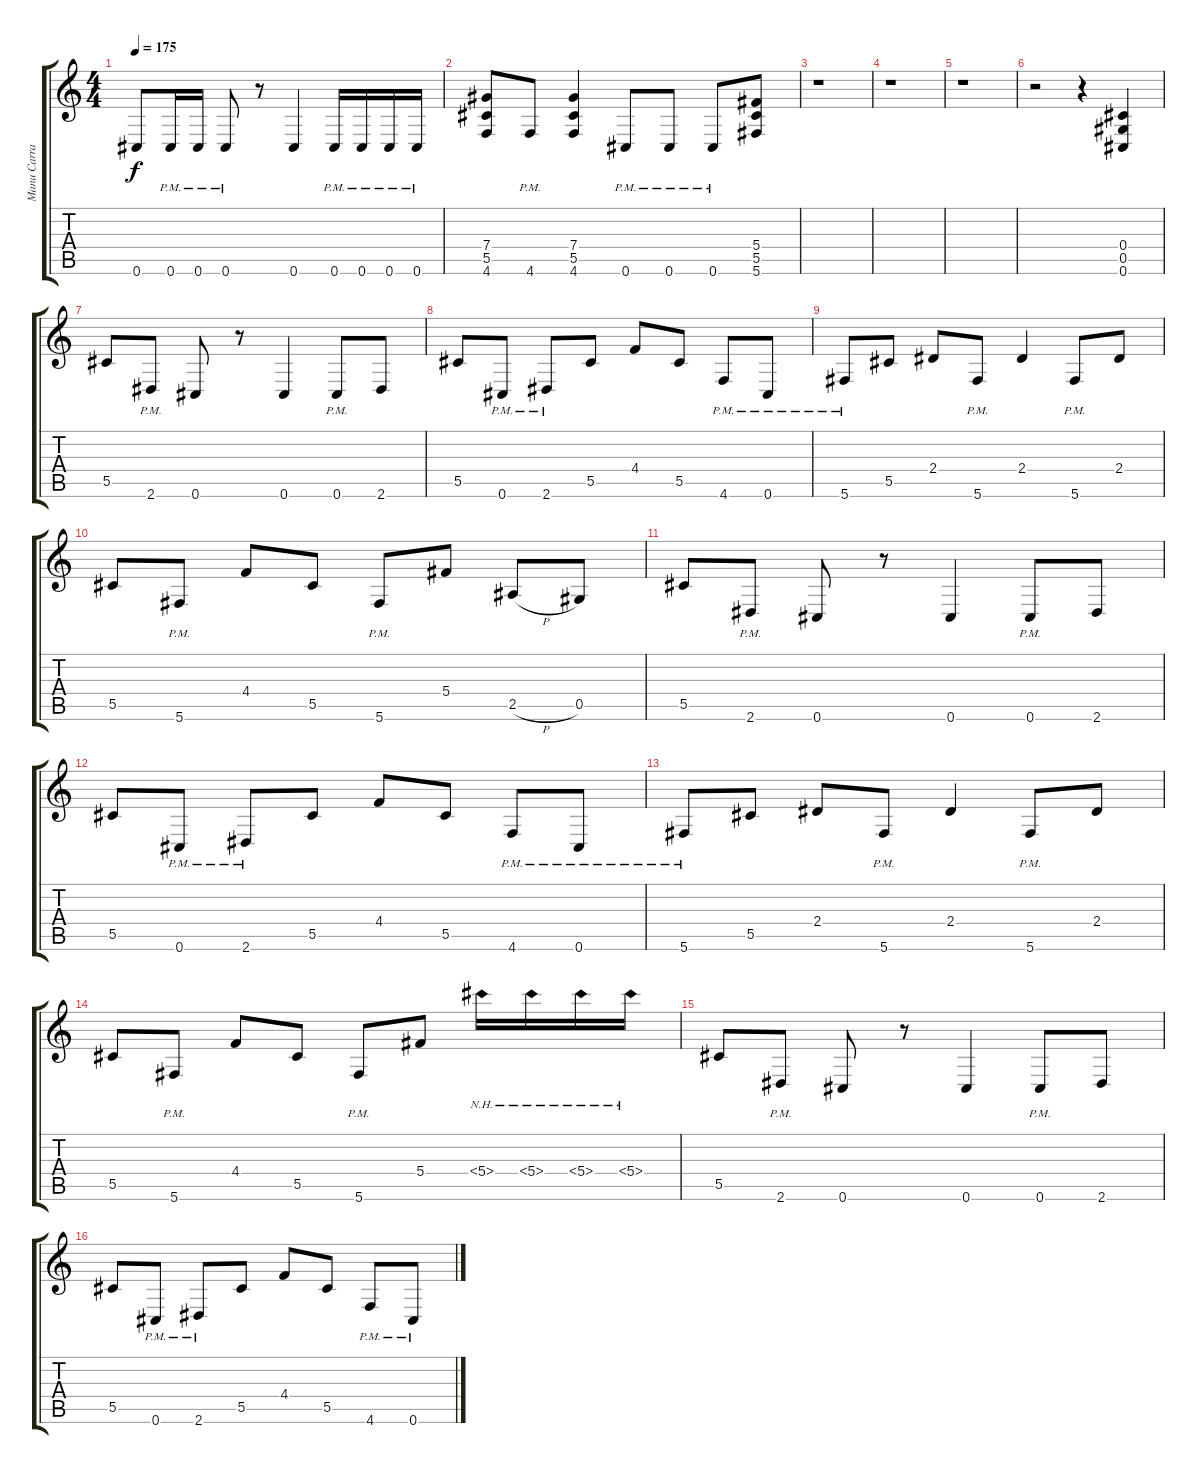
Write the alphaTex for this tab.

\track ("Manu Carrasco" "Manu Carra") {instrument distortionguitar}
\staff {score tabs}
\tuning (Eb4 Bb3 Gb3 Db3 Ab2 Db2) {hide}
\ts (4 4)
\tempo 175
\clef g2
\ks c
0.6{t}.8{dy f} 0.6{pm}.16 0.6{pm}.16 0.6{pm}.8 r.8 0.6.4 0.6{pm}.16 0.6{pm}.16 0.6{pm}.16 0.6{pm}.16 |
(7.4 5.5 4.6).8 4.6{pm}.8 (7.4 5.5 4.6).4 0.6{pm}.8 0.6{pm}.8 0.6{pm}.8 (5.4 5.5 5.6).8 |
r.1 |
r.1 |
r.1 |
r.2 r.4 (0.4 0.5 0.6).4 |
5.5.8 2.6{pm}.8 0.6.8 r.8 0.6.4 0.6{pm}.8 2.6.8 |
5.5.8 0.6{pm}.8 2.6{pm}.8 5.5.8 4.4.8 5.5.8 4.6{pm}.8 0.6{pm}.8 |
5.6{pm}.8 5.5.8 2.4.8 5.6{pm}.8 2.4.4 5.6{pm}.8 2.4.8 |
5.5.8 5.6{pm}.8 4.4.8 5.5.8 5.6{pm}.8 5.4.8 2.5{h}.8 0.5.8 |
5.5.8 2.6{pm}.8 0.6.8 r.8 0.6.4 0.6{pm}.8 2.6.8 |
5.5.8 0.6{pm}.8 2.6{pm}.8 5.5.8 4.4.8 5.5.8 4.6{pm}.8 0.6{pm}.8 |
5.6{pm}.8 5.5.8 2.4.8 5.6{pm}.8 2.4.4 5.6{pm}.8 2.4.8 |
5.5.8 5.6{pm}.8 4.4.8 5.5.8 5.6{pm}.8 5.4.8 5.4{nh}.16 5.4{nh}.16 5.4{nh}.16 5.4{nh}.16 |
5.5.8 2.6{pm}.8 0.6.8 r.8 0.6.4 0.6{pm}.8 2.6.8 |
5.5.8 0.6{pm}.8 2.6{pm}.8 5.5.8 4.4.8 5.5.8 4.6{pm}.8 0.6{pm}.8
